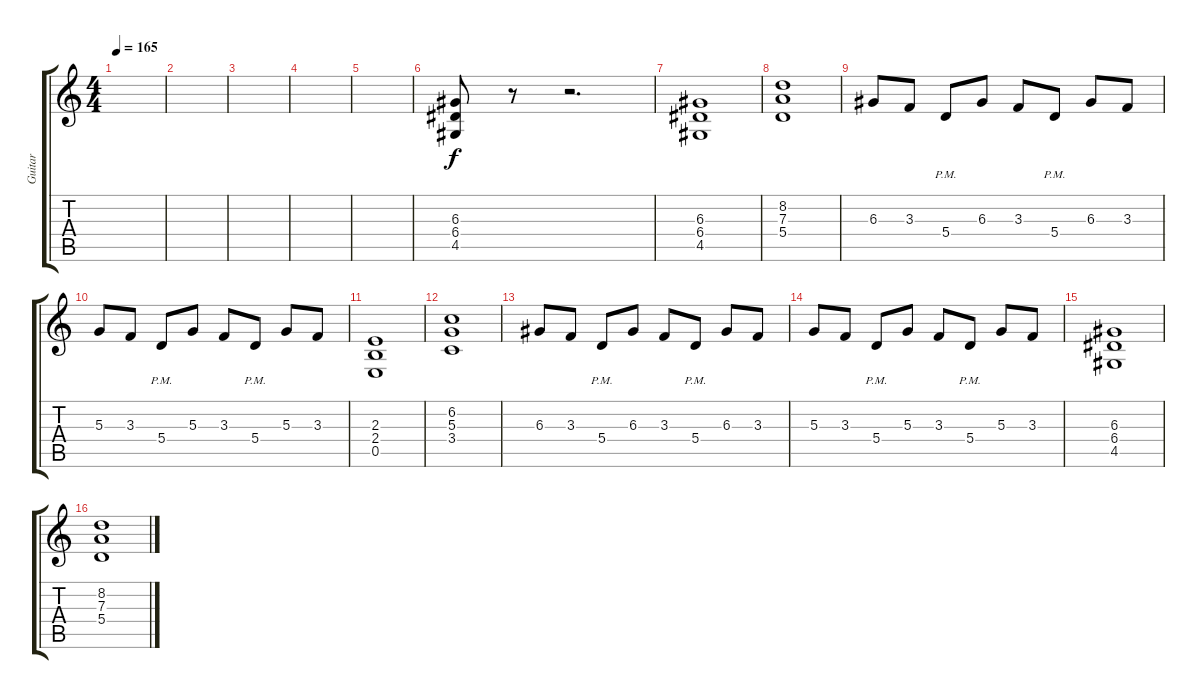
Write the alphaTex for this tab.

\track ("Guitar" "Guitar") {instrument distortionguitar}
\staff {score tabs}
\tuning (B3 Gb3 D3 A2 E2 B1) {hide}
\ts (4 4)
\tempo 165
\clef g2
\ks c
|
|
|
|
|
(6.3 6.4 4.5).8 r.8 r.2{d} |
(6.3 6.4 4.5).1 |
(8.2 7.3 5.4).1 |
6.3.8 3.3.8 5.4{pm}.8 6.3.8 3.3.8 5.4{pm}.8 6.3.8 3.3.8 |
5.3.8 3.3.8 5.4{pm}.8 5.3.8 3.3.8 5.4{pm}.8 5.3.8 3.3.8 |
(2.3 2.4 0.5).1 |
(6.2 5.3 3.4).1 |
6.3.8 3.3.8 5.4{pm}.8 6.3.8 3.3.8 5.4{pm}.8 6.3.8 3.3.8 |
5.3.8 3.3.8 5.4{pm}.8 5.3.8 3.3.8 5.4{pm}.8 5.3.8 3.3.8 |
(6.3 6.4 4.5).1 |
(8.2 7.3 5.4).1
